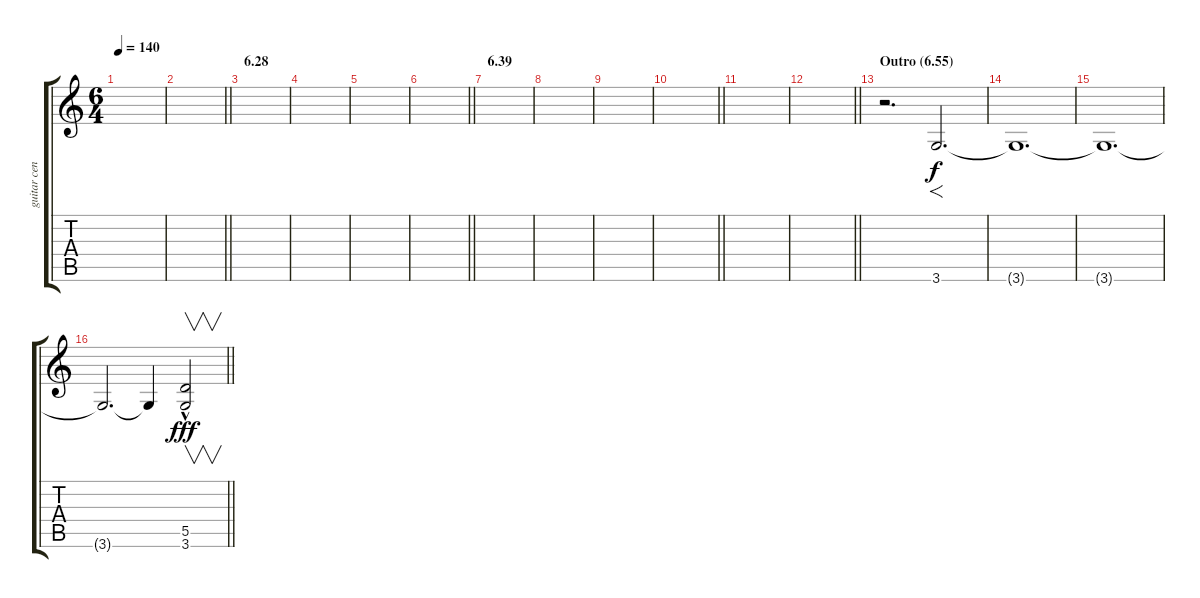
\track ("guitar center" "guitar cen") {instrument overdrivenguitar}
\staff {score tabs}
\tuning (E4 B3 G3 D3 A2 E2) {hide}
\ts (6 4)
\tempo 140
\clef g2
\ks c
|
\barLineRight lightlight
|
\section ("" "6.28")
|
|
|
\barLineRight lightlight
|
\section ("" "6.39")
|
|
|
\barLineRight lightlight
|
|
\barLineRight lightlight
|
\section ("" "Outro (6.55)")
r.2{d} 3.6.2{f d} |
3.6{t}.1{d} |
3.6{t}.1{d} |
\barLineRight lightlight
3.6{t}.2{d} 3.6{t}.4 (5.5{hac} 3.6{hac}).2{v dy fff}
